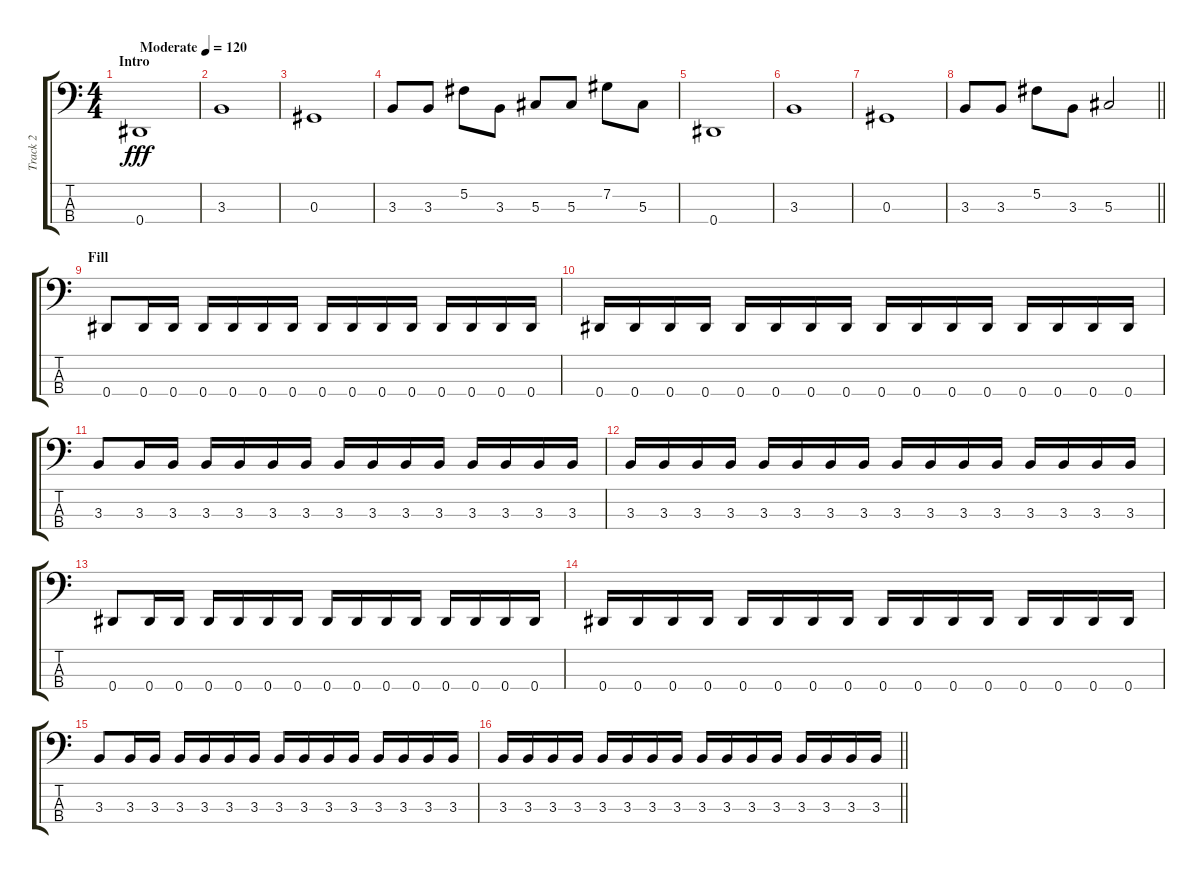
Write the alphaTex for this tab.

\track ("Track 2" "Track 2") {instrument electricbassfinger}
\staff {score tabs}
\tuning (Gb2 Db2 Ab1 Eb1) {hide}
\ts (4 4)
\section ("" "Intro")
\tempo (120 "Moderate")
\clef f4
\ks c
0.4.1{dy fff instrument electricbassfinger} |
3.3.1 |
0.3.1 |
3.3.8 3.3.8 5.2.8 3.3.8 5.3.8 5.3.8 7.2.8 5.3.8 |
0.4.1 |
3.3.1 |
0.3.1 |
\barLineRight lightlight
3.3.8 3.3.8 5.2.8 3.3.8 5.3.2 |
\section ("" "Fill")
0.4.8 0.4.16 0.4.16 0.4.16 0.4.16 0.4.16 0.4.16 0.4.16 0.4.16 0.4.16 0.4.16 0.4.16 0.4.16 0.4.16 0.4.16 |
0.4.16 0.4.16 0.4.16 0.4.16 0.4.16 0.4.16 0.4.16 0.4.16 0.4.16 0.4.16 0.4.16 0.4.16 0.4.16 0.4.16 0.4.16 0.4.16 |
3.3.8 3.3.16 3.3.16 3.3.16 3.3.16 3.3.16 3.3.16 3.3.16 3.3.16 3.3.16 3.3.16 3.3.16 3.3.16 3.3.16 3.3.16 |
3.3.16 3.3.16 3.3.16 3.3.16 3.3.16 3.3.16 3.3.16 3.3.16 3.3.16 3.3.16 3.3.16 3.3.16 3.3.16 3.3.16 3.3.16 3.3.16 |
0.4.8 0.4.16 0.4.16 0.4.16 0.4.16 0.4.16 0.4.16 0.4.16 0.4.16 0.4.16 0.4.16 0.4.16 0.4.16 0.4.16 0.4.16 |
0.4.16 0.4.16 0.4.16 0.4.16 0.4.16 0.4.16 0.4.16 0.4.16 0.4.16 0.4.16 0.4.16 0.4.16 0.4.16 0.4.16 0.4.16 0.4.16 |
3.3.8 3.3.16 3.3.16 3.3.16 3.3.16 3.3.16 3.3.16 3.3.16 3.3.16 3.3.16 3.3.16 3.3.16 3.3.16 3.3.16 3.3.16 |
\barLineRight lightlight
3.3.16 3.3.16 3.3.16 3.3.16 3.3.16 3.3.16 3.3.16 3.3.16 3.3.16 3.3.16 3.3.16 3.3.16 3.3.16 3.3.16 3.3.16 3.3.16
